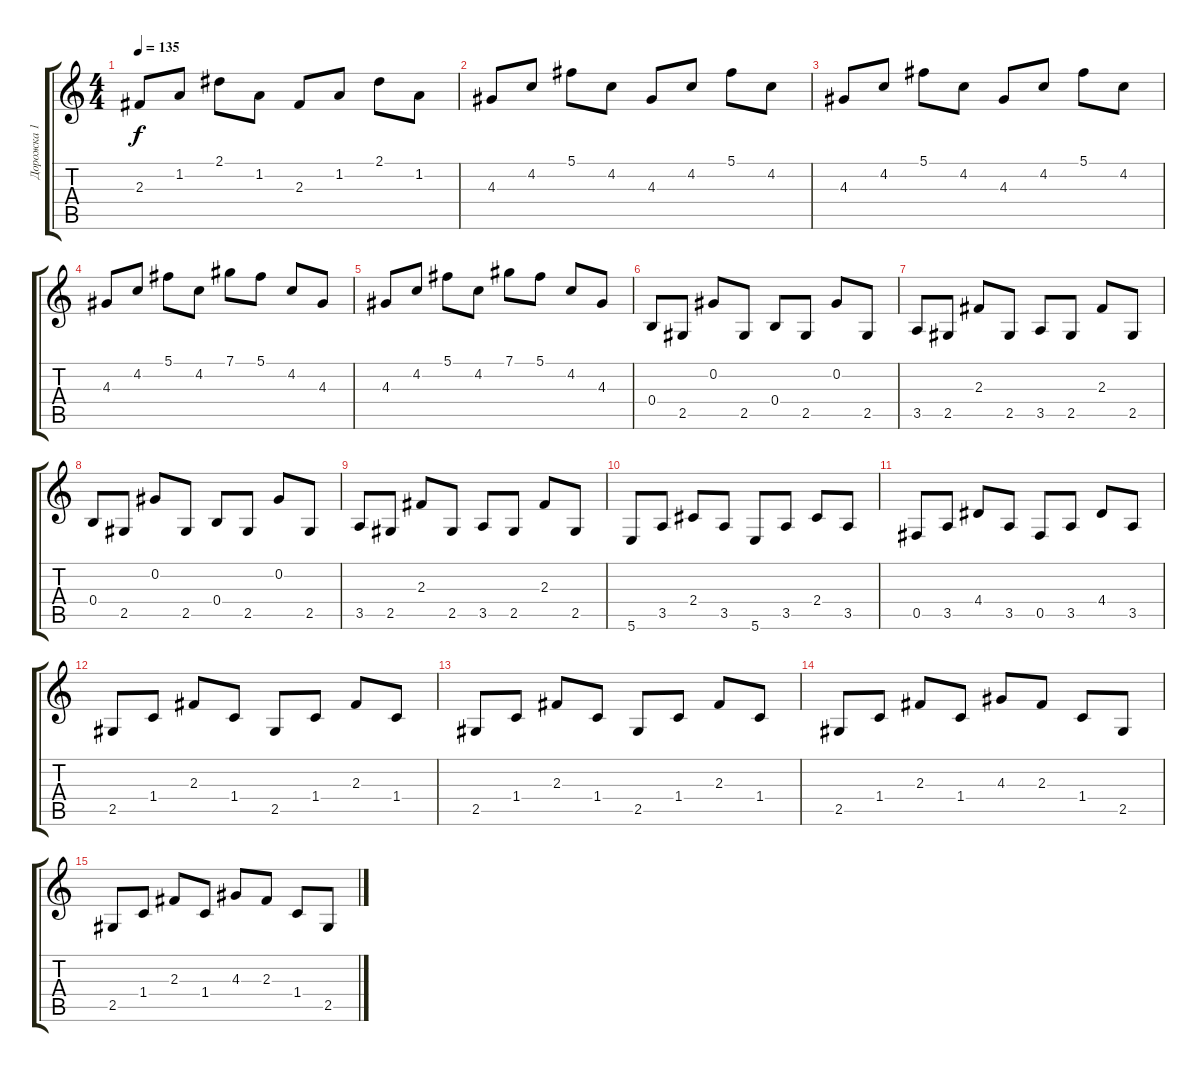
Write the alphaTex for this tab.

\track ("Дорожка 1" "Дорожка 1") {instrument acousticguitarsteel}
\staff {score tabs}
\tuning (Db4 Ab3 E3 B2 Gb2 B1) {hide}
\ts (4 4)
\tempo 135
\clef g2
\ks c
2.3.8{dy f} 1.2.8 2.1.8 1.2.8 2.3.8 1.2.8 2.1.8 1.2.8 |
4.3.8 4.2.8 5.1.8 4.2.8 4.3.8 4.2.8 5.1.8 4.2.8 |
4.3.8 4.2.8 5.1.8 4.2.8 4.3.8 4.2.8 5.1.8 4.2.8 |
4.3.8 4.2.8 5.1.8 4.2.8 7.1.8 5.1.8 4.2.8 4.3.8 |
4.3.8 4.2.8 5.1.8 4.2.8 7.1.8 5.1.8 4.2.8 4.3.8 |
0.4.8 2.5.8 0.2.8 2.5.8 0.4.8 2.5.8 0.2.8 2.5.8 |
3.5.8 2.5.8 2.3.8 2.5.8 3.5.8 2.5.8 2.3.8 2.5.8 |
0.4.8 2.5.8 0.2.8 2.5.8 0.4.8 2.5.8 0.2.8 2.5.8 |
3.5.8 2.5.8 2.3.8 2.5.8 3.5.8 2.5.8 2.3.8 2.5.8 |
5.6.8 3.5.8 2.4.8 3.5.8 5.6.8 3.5.8 2.4.8 3.5.8 |
0.5.8 3.5.8 4.4.8 3.5.8 0.5.8 3.5.8 4.4.8 3.5.8 |
2.5.8 1.4.8 2.3.8 1.4.8 2.5.8 1.4.8 2.3.8 1.4.8 |
2.5.8 1.4.8 2.3.8 1.4.8 2.5.8 1.4.8 2.3.8 1.4.8 |
2.5.8 1.4.8 2.3.8 1.4.8 4.3.8 2.3.8 1.4.8 2.5.8 |
2.5.8 1.4.8 2.3.8 1.4.8 4.3.8 2.3.8 1.4.8 2.5.8
